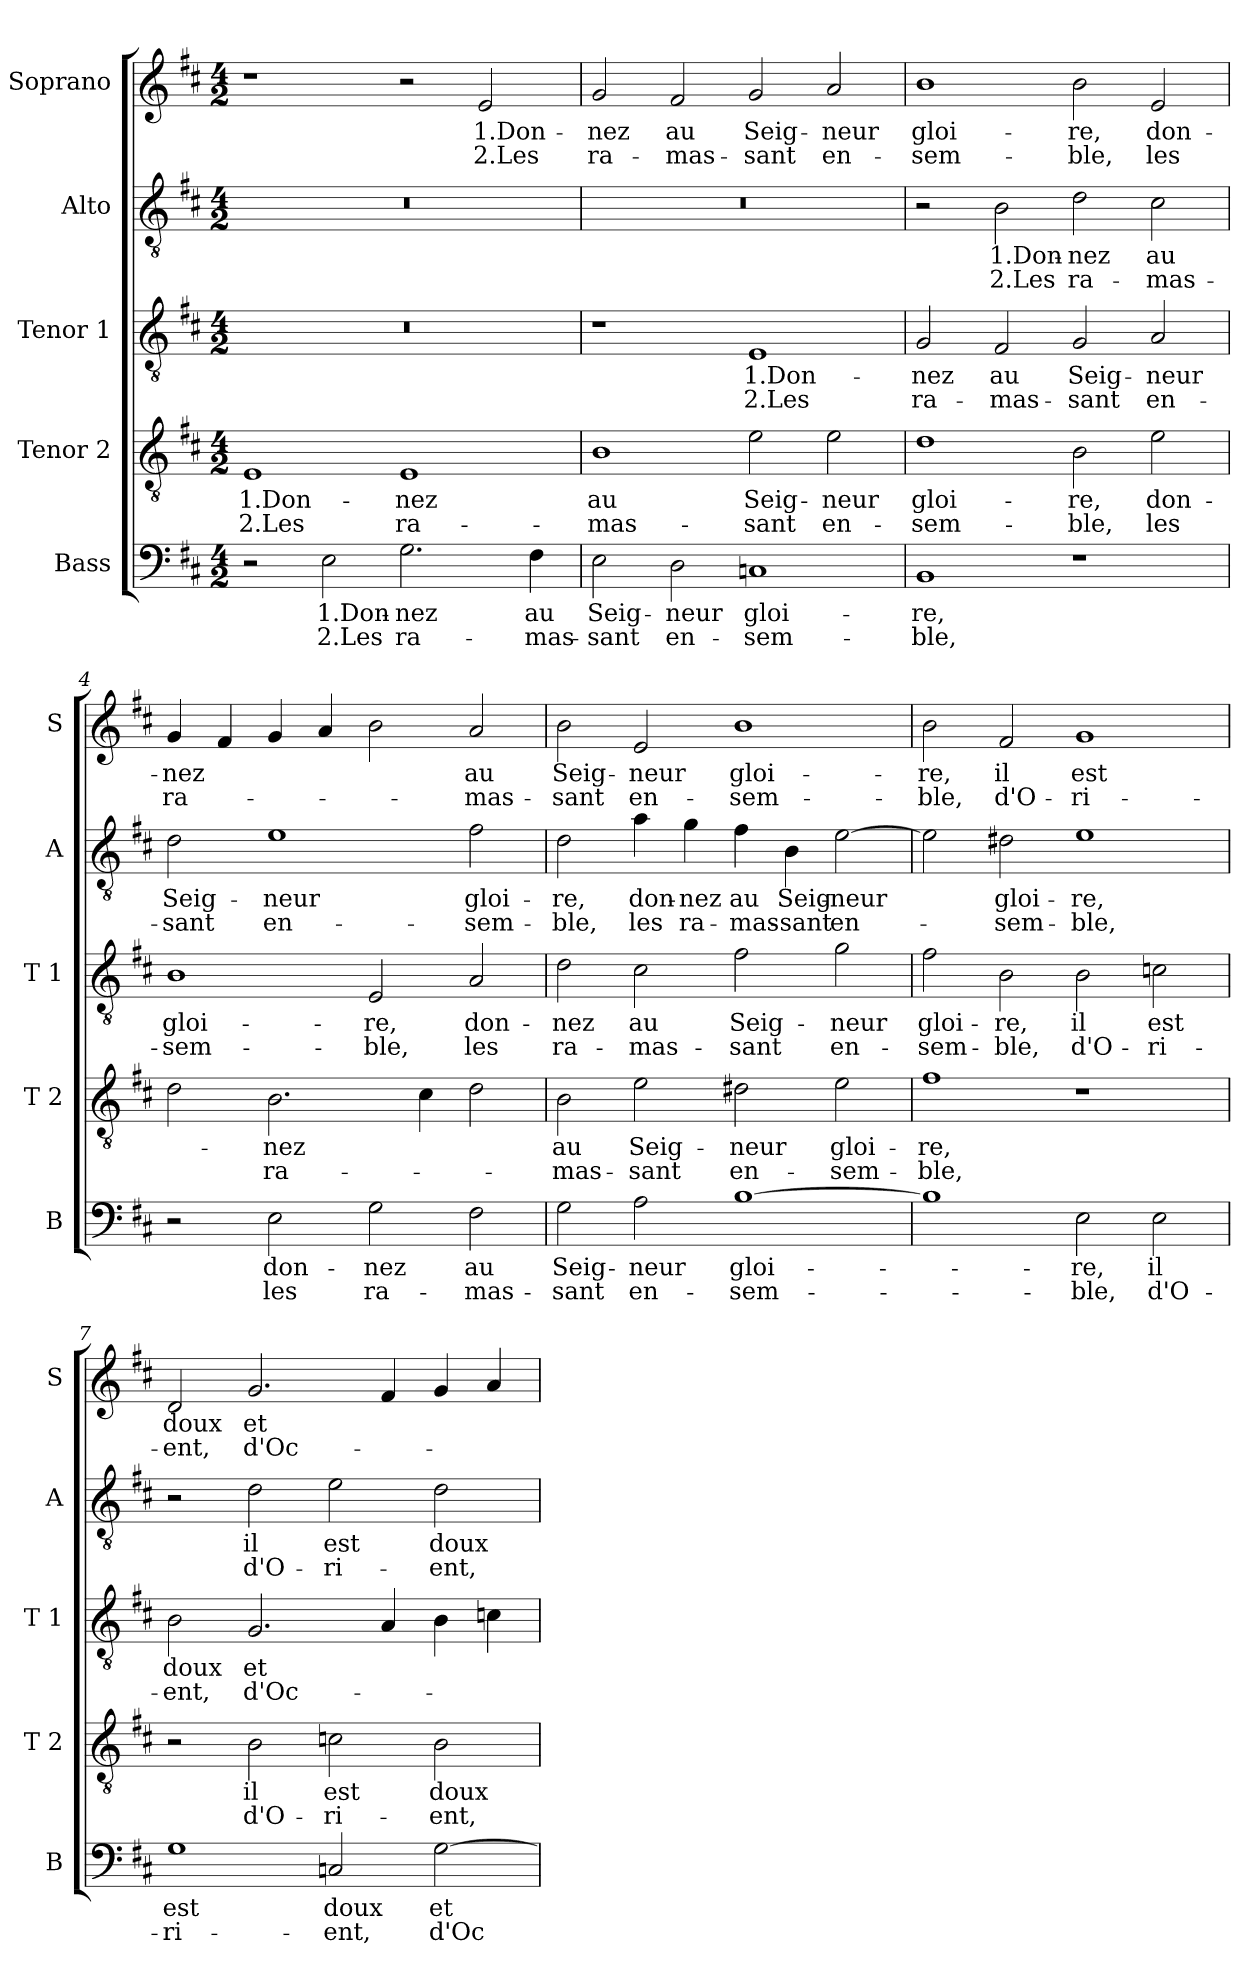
**kern	**text	**text	**kern	**text	**text	**kern	**text	**text	**kern	**text	**text	**kern	**text	**text
*part5	*part5	*part5	*part4	*part4	*part4	*part3	*part3	*part3	*part2	*part2	*part2	*part1	*part1	*part1
*staff5	*staff5	*staff5	*staff4	*staff4	*staff4	*staff3	*staff3	*staff3	*staff2	*staff2	*staff2	*staff1	*staff1	*staff1
*I"Bass	*	*	*I"Tenor 2	*	*	*I"Tenor 1	*	*	*I"Alto	*	*	*I"Soprano	*	*
*I'B	*	*	*I'T 2	*	*	*I'T 1	*	*	*I'A	*	*	*I'S	*	*
*clefF4	*	*	*clefGv2	*	*	*clefGv2	*	*	*clefGv2	*	*	*clefG2	*	*
*k[f#c#]	*	*	*k[f#c#]	*	*	*k[f#c#]	*	*	*k[f#c#]	*	*	*k[f#c#]	*	*
*D:	*	*	*D:	*	*	*D:	*	*	*D:	*	*	*D:	*	*
*M4/2	*	*	*M4/2	*	*	*M4/2	*	*	*M4/2	*	*	*M4/2	*	*
=1	=1	=1	=1	=1	=1	=1	=1	=1	=1	=1	=1	=1	=1	=1
!	!	!	!	!LO:LY:b	!LO:LY:b	!	!	!	!	!	!	!	!	!
2r	.	.	1E	1.Don-	2.Les	0r	.	.	0r	.	.	1r	.	.
!	!LO:LY:b	!LO:LY:b	!	!	!	!	!	!	!	!	!	!	!	!
2E\	1.Don-	2.Les	.	.	.	.	.	.	.	.	.	.	.	.
!	!LO:LY:b	!LO:LY:b	!	!LO:LY:b	!LO:LY:b	!	!	!	!	!	!	!	!	!
2.G\	-nez	ra-	1E	-nez	ra-	.	.	.	.	.	.	2r	.	.
!	!	!	!	!	!	!	!	!	!	!	!	!	!LO:LY:b	!LO:LY:b
.	.	.	.	.	.	.	.	.	.	.	.	2e/	1.Don-	2.Les
!	!LO:LY:b	!LO:LY:b	!	!	!	!	!	!	!	!	!	!	!	!
4F#\	au	-mas-	.	.	.	.	.	.	.	.	.	.	.	.
=2	=2	=2	=2	=2	=2	=2	=2	=2	=2	=2	=2	=2	=2	=2
!	!LO:LY:b	!LO:LY:b	!	!LO:LY:b	!LO:LY:b	!	!	!	!	!	!	!	!LO:LY:b	!LO:LY:b
2E\	Seig-	-sant	1B	au	-mas-	1r	.	.	0r	.	.	2g/	-nez	ra-
!	!LO:LY:b	!LO:LY:b	!	!	!	!	!	!	!	!	!	!	!LO:LY:b	!LO:LY:b
2D\	-neur	en-	.	.	.	.	.	.	.	.	.	2f#/	au	-mas-
!	!LO:LY:b	!LO:LY:b	!	!LO:LY:b	!LO:LY:b	!	!LO:LY:b	!LO:LY:b	!	!	!	!	!LO:LY:b	!LO:LY:b
1Cn	gloi-	-sem-	2e\	Seig-	-sant	1E	1.Don-	2.Les	.	.	.	2g/	Seig-	-sant
!	!	!	!	!LO:LY:b	!LO:LY:b	!	!	!	!	!	!	!	!LO:LY:b	!LO:LY:b
.	.	.	2e\	-neur	en-	.	.	.	.	.	.	2a/	-neur	en-
=3	=3	=3	=3	=3	=3	=3	=3	=3	=3	=3	=3	=3	=3	=3
!	!LO:LY:b	!LO:LY:b	!	!LO:LY:b	!LO:LY:b	!	!LO:LY:b	!LO:LY:b	!	!	!	!	!LO:LY:b	!LO:LY:b
1BB	-re,	-ble,	1d	gloi-	-sem-	2G/	-nez	ra-	2r	.	.	1b	gloi-	-sem-
!	!	!	!	!	!	!	!LO:LY:b	!LO:LY:b	!	!LO:LY:b	!LO:LY:b	!	!	!
.	.	.	.	.	.	2F#/	au	-mas-	2B\	1.Don-	2.Les	.	.	.
!	!	!	!	!LO:LY:b	!LO:LY:b	!	!LO:LY:b	!LO:LY:b	!	!LO:LY:b	!LO:LY:b	!	!LO:LY:b	!LO:LY:b
1r	.	.	2B\	-re,	-ble,	2G/	Seig-	-sant	2d\	-nez	ra-	2b\	-re,	-ble,
!	!	!	!	!LO:LY:b	!LO:LY:b	!	!LO:LY:b	!LO:LY:b	!	!LO:LY:b	!LO:LY:b	!	!LO:LY:b	!LO:LY:b
.	.	.	2e\	don-	les	2A/	-neur	en-	2c#\	au	-mas-	2e/	don-	les
!!LO:LB:g=z
=4	=4	=4	=4	=4	=4	=4	=4	=4	=4	=4	=4	=4	=4	=4
!	!	!	!	!	!	!	!LO:LY:b	!LO:LY:b	!	!LO:LY:b	!LO:LY:b	!	!LO:LY:b	!LO:LY:b
2r	.	.	2d\	.	.	1B	gloi-	-sem-	2d\	Seig-	-sant	4g/	-nez	ra-
.	.	.	.	.	.	.	.	.	.	.	.	4f#/	.	.
!	!LO:LY:b	!LO:LY:b	!	!LO:LY:b	!LO:LY:b	!	!	!	!	!LO:LY:b	!LO:LY:b	!	!	!
2E\	don-	les	2.B\	-nez	ra-	.	.	.	1e	-neur	en-	4g/	.	.
.	.	.	.	.	.	.	.	.	.	.	.	4a/	.	.
!	!LO:LY:b	!LO:LY:b	!	!	!	!	!LO:LY:b	!LO:LY:b	!	!	!	!	!	!
2G\	-nez	ra-	.	.	.	2E/	-re,	-ble,	.	.	.	2b\	.	.
.	.	.	4c#\	.	.	.	.	.	.	.	.	.	.	.
!	!LO:LY:b	!LO:LY:b	!	!	!	!	!LO:LY:b	!LO:LY:b	!	!LO:LY:b	!LO:LY:b	!	!LO:LY:b	!LO:LY:b
2F#\	au	-mas-	2d\	.	.	2A/	don-	les	2f#\	gloi-	-sem-	2a/	au	-mas-
=5	=5	=5	=5	=5	=5	=5	=5	=5	=5	=5	=5	=5	=5	=5
!	!LO:LY:b	!LO:LY:b	!	!LO:LY:b	!LO:LY:b	!	!LO:LY:b	!LO:LY:b	!	!LO:LY:b	!LO:LY:b	!	!LO:LY:b	!LO:LY:b
2G\	Seig-	-sant	2B\	au	-mas-	2d\	-nez	ra-	2d\	-re,	-ble,	2b\	Seig-	-sant
!	!LO:LY:b	!LO:LY:b	!	!LO:LY:b	!LO:LY:b	!	!LO:LY:b	!LO:LY:b	!	!LO:LY:b	!LO:LY:b	!	!LO:LY:b	!LO:LY:b
2A\	-neur	en-	2e\	Seig-	-sant	2c#\	au	-mas-	4a\	don-	les	2e/	-neur	en-
!	!	!	!	!	!	!	!	!	!	!LO:LY:b	!LO:LY:b	!	!	!
.	.	.	.	.	.	.	.	.	4g\	-nez	ra-	.	.	.
!	!LO:LY:b	!LO:LY:b	!	!LO:LY:b	!LO:LY:b	!	!LO:LY:b	!LO:LY:b	!	!LO:LY:b	!LO:LY:b	!	!LO:LY:b	!LO:LY:b
[1B	gloi-	-sem-	2d#X\	-neur	en-	2f#\	Seig-	-sant	4f#\	au	-mas-	1b	gloi-	-sem-
!	!	!	!	!	!	!	!	!	!	!LO:LY:b	!LO:LY:b	!	!	!
.	.	.	.	.	.	.	.	.	4B\	Seig-	-sant	.	.	.
!	!	!	!	!LO:LY:b	!LO:LY:b	!	!LO:LY:b	!LO:LY:b	!	!LO:LY:b	!LO:LY:b	!	!	!
.	.	.	2e\	gloi-	-sem-	2g\	-neur	en-	[2e\	-neur	en-	.	.	.
=6	=6	=6	=6	=6	=6	=6	=6	=6	=6	=6	=6	=6	=6	=6
!	!	!	!	!LO:LY:b	!LO:LY:b	!	!LO:LY:b	!LO:LY:b	!	!	!	!	!LO:LY:b	!LO:LY:b
1B]	.	.	1f#	-re,	-ble,	2f#\	gloi-	-sem-	2e\]	.	.	2b\	-re,	-ble,
!	!	!	!	!	!	!	!LO:LY:b	!LO:LY:b	!	!LO:LY:b	!LO:LY:b	!	!LO:LY:b	!LO:LY:b
.	.	.	.	.	.	2B\	-re,	-ble,	2d#X\	gloi-	-sem-	2f#/	il	d'O-
!	!LO:LY:b	!LO:LY:b	!	!	!	!	!LO:LY:b	!LO:LY:b	!	!LO:LY:b	!LO:LY:b	!	!LO:LY:b	!LO:LY:b
2E\	-re,	-ble,	1r	.	.	2B\	il	d'O-	1e	-re,	-ble,	1g	est	-ri-
!	!LO:LY:b	!LO:LY:b	!	!	!	!	!LO:LY:b	!LO:LY:b	!	!	!	!	!	!
2E\	il	d'O-	.	.	.	2cn\	est	-ri-	.	.	.	.	.	.
!!LO:PB:g=z
=7	=7	=7	=7	=7	=7	=7	=7	=7	=7	=7	=7	=7	=7	=7
!	!LO:LY:b	!LO:LY:b	!	!	!	!	!LO:LY:b	!LO:LY:b	!	!	!	!	!LO:LY:b	!LO:LY:b
1G	est	-ri-	2r	.	.	2B\	doux	-ent,	2r	.	.	2d/	doux	-ent,
!	!	!	!	!LO:LY:b	!LO:LY:b	!	!LO:LY:b	!LO:LY:b	!	!LO:LY:b	!LO:LY:b	!	!LO:LY:b	!LO:LY:b
.	.	.	2B\	il	d'O-	2.G/	et	d'Oc-	2d\	il	d'O-	2.g/	et	d'Oc-
!	!LO:LY:b	!LO:LY:b	!	!LO:LY:b	!LO:LY:b	!	!	!	!	!LO:LY:b	!LO:LY:b	!	!	!
2Cn/	doux	-ent,	2cn\	est	-ri-	.	.	.	2e\	est	-ri-	.	.	.
.	.	.	.	.	.	4A/	.	.	.	.	.	4f#/	.	.
!	!LO:LY:b	!LO:LY:b	!	!LO:LY:b	!LO:LY:b	!	!	!	!	!LO:LY:b	!LO:LY:b	!	!	!
[2G\	et	d'Oc-	2B\	doux	-ent,	4B\	.	.	2d\	doux	-ent,	4g/	.	.
.	.	.	.	.	.	4cn\	.	.	.	.	.	4a/	.	.
=	=	=	=	=	=	=	=	=	=	=	=	=	=	=
*-	*-	*-	*-	*-	*-	*-	*-	*-	*-	*-	*-	*-	*-	*-
